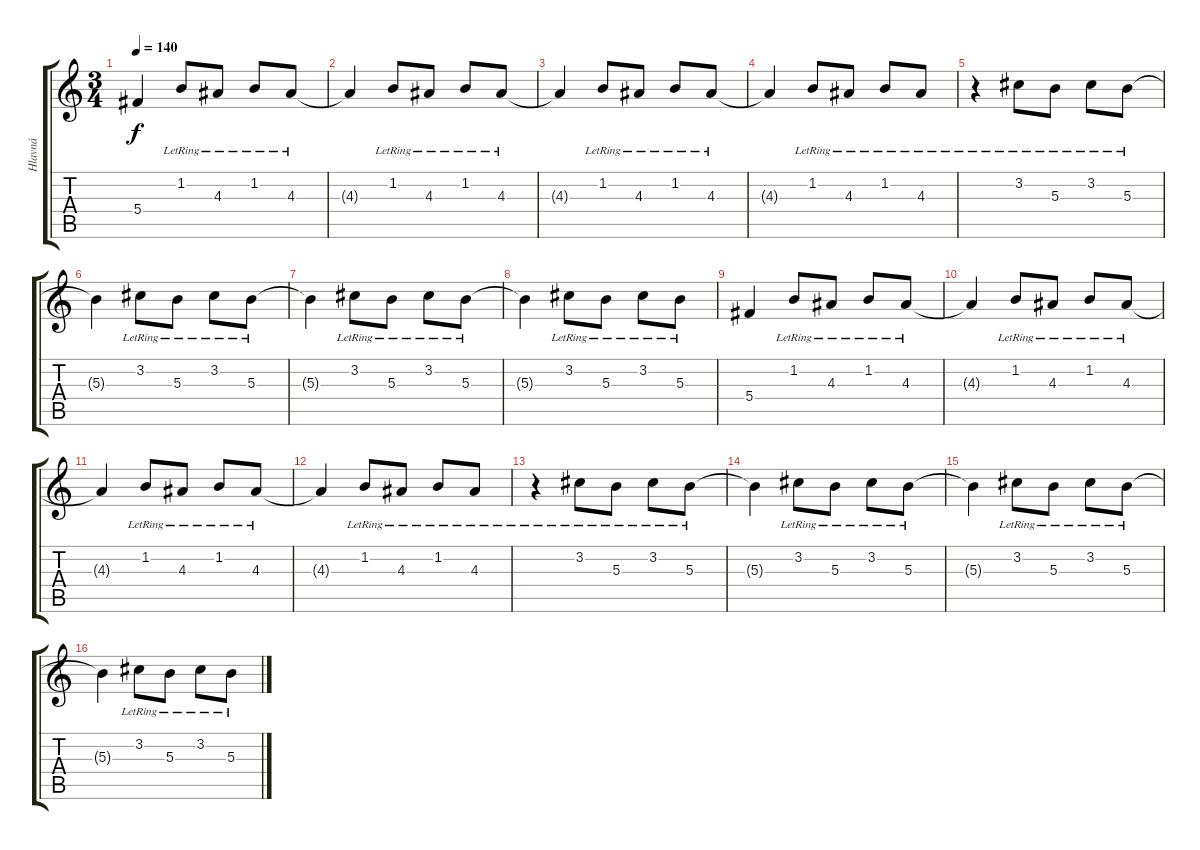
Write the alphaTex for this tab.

\track ("Hlavná" "Hlavná") {instrument overdrivenguitar}
\staff {score tabs}
\tuning (Eb4 Bb3 Gb3 Db3 Ab2 Eb2) {hide}
\ts (3 4)
\tempo 140
\clef g2
\ks c
5.4{t}.4{dy f} 1.2{lr}.8 4.3{lr}.8 1.2{lr}.8 4.3{lr}.8 |
4.3{t}.4 1.2{lr}.8 4.3{lr}.8 1.2{lr}.8 4.3{lr}.8 |
4.3{t}.4 1.2{lr}.8 4.3{lr}.8 1.2{lr}.8 4.3{lr}.8 |
4.3{t}.4 1.2{lr}.8 4.3{lr}.8 1.2{lr}.8 4.3{lr}.8 |
r.4 3.2{lr}.8 5.3{lr}.8 3.2{lr}.8 5.3{lr}.8 |
5.3{t}.4 3.2{lr}.8 5.3{lr}.8 3.2{lr}.8 5.3{lr}.8 |
5.3{t}.4 3.2{lr}.8 5.3{lr}.8 3.2{lr}.8 5.3{lr}.8 |
5.3{t}.4 3.2{lr}.8 5.3{lr}.8 3.2{lr}.8 5.3{lr}.8 |
5.4.4 1.2{lr}.8 4.3{lr}.8 1.2{lr}.8 4.3{lr}.8 |
4.3{t}.4 1.2{lr}.8 4.3{lr}.8 1.2{lr}.8 4.3{lr}.8 |
4.3{t}.4 1.2{lr}.8 4.3{lr}.8 1.2{lr}.8 4.3{lr}.8 |
4.3{t}.4 1.2{lr}.8 4.3{lr}.8 1.2{lr}.8 4.3{lr}.8 |
r.4 3.2{lr}.8 5.3{lr}.8 3.2{lr}.8 5.3{lr}.8 |
5.3{t}.4 3.2{lr}.8 5.3{lr}.8 3.2{lr}.8 5.3{lr}.8 |
5.3{t}.4 3.2{lr}.8 5.3{lr}.8 3.2{lr}.8 5.3{lr}.8 |
5.3{t}.4 3.2{lr}.8 5.3{lr}.8 3.2{lr}.8 5.3{lr}.8
